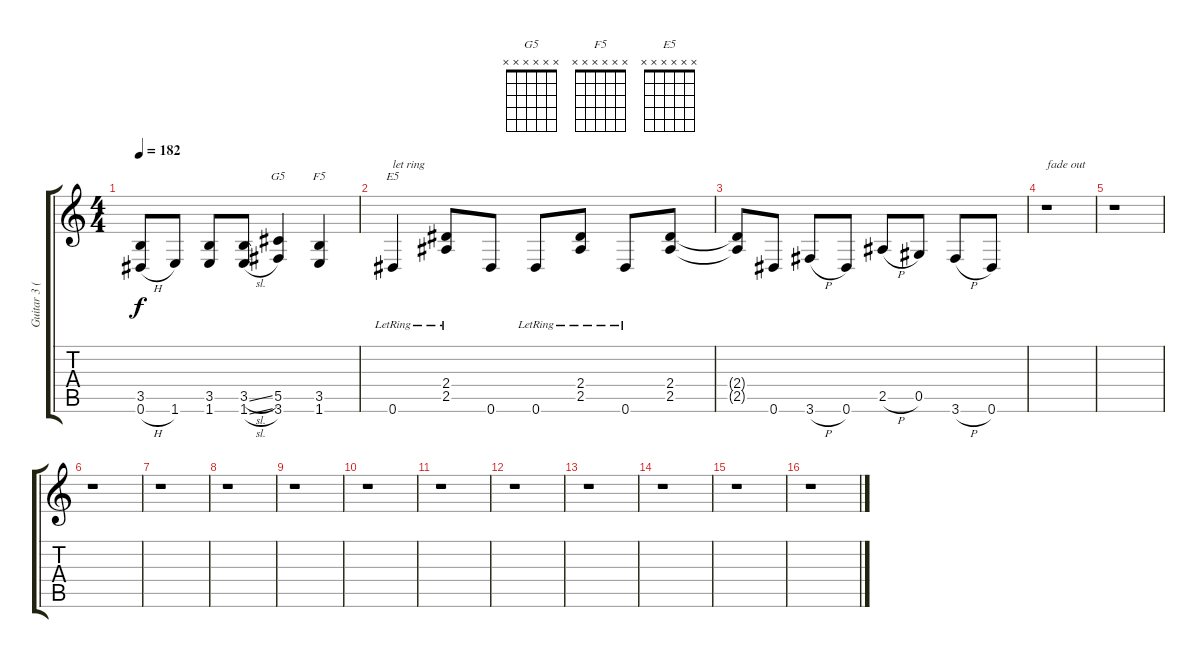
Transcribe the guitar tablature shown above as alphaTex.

\track ("Guitar 3 (Izzy)" "Guitar 3 (") {instrument overdrivenguitar}
\staff {score tabs}
\tuning (Eb4 Bb3 Gb3 Db3 Ab2 Eb2) {hide}
\chord ("G5" x x x x x x)
\chord ("F5" x x x x x x)
\chord ("E5" x x x x x x)
\ts (4 4)
\tempo 182
\clef g2
\ks c
(3.5 0.6{h}).8{dy f} 1.6.8 (3.5 1.6).8 (3.5{sl} 1.6{sl}).8 (5.5 3.6).4{ch "G5"} (3.5 1.6).4{ch "F5"} |
0.6{lr}.4{ch "E5" txt "let ring" volume 0} (2.4{lr} 2.5{lr}).8 0.6.8 0.6{lr}.8 (2.4{lr} 2.5{lr}).8 0.6{lr}.8 (2.4 2.5).8 |
(2.4{t} 2.5{t}).8 0.6.8 3.6{h}.8 0.6.8 2.5{h}.8 0.5.8 3.6{h}.8 0.6.8 |
r.1{txt "fade out"} |
r.1 |
r.1 |
r.1 |
r.1 |
r.1 |
r.1 |
r.1 |
r.1 |
r.1 |
r.1 |
r.1 |
r.1
